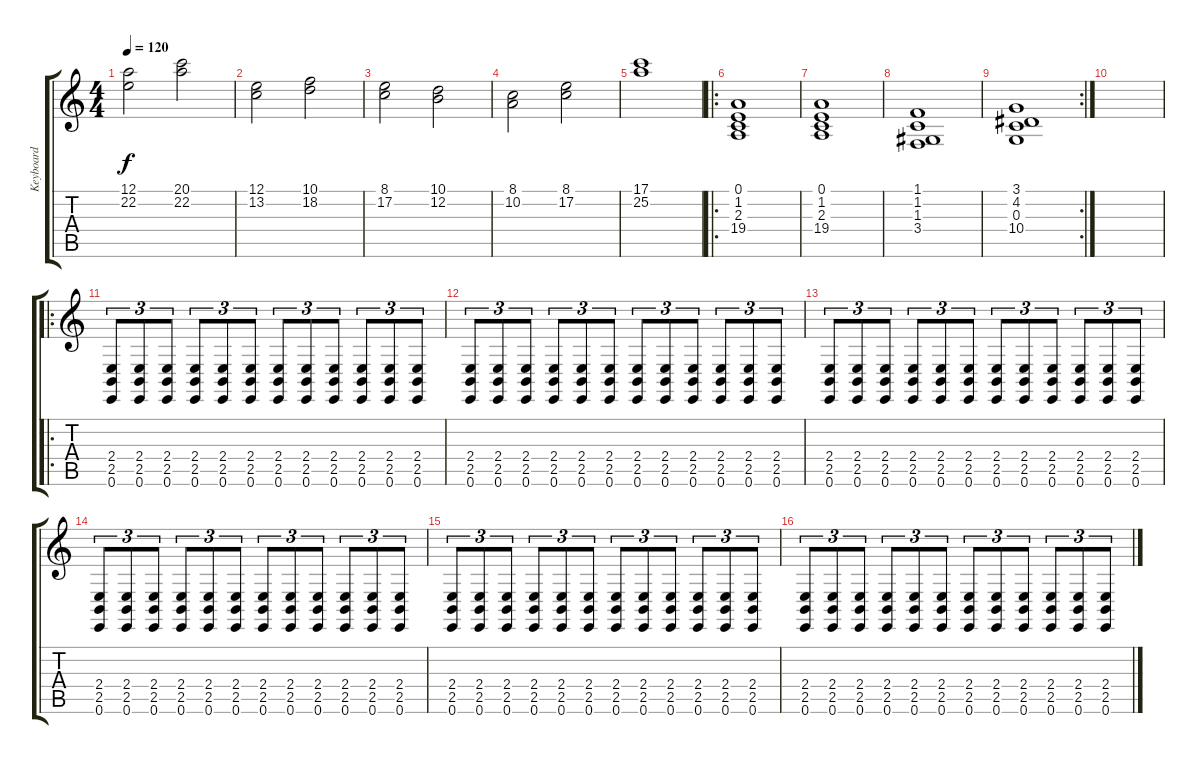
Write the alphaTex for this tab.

\track ("Keyboard" "Keyboard") {instrument choiraahs}
\staff {score tabs}
\tuning (E4 B3 G3 D3 A2 E2) {hide}
\ts (4 4)
\tempo 120
\clef g2
\ks c
(12.1 22.2).2{dy f} (20.1 22.2).2 |
(12.1 13.2).2 (10.1 18.2).2 |
(8.1 17.2).2 (10.1 12.2).2 |
(8.1 10.2).2 (8.1 17.2).2 |
(17.1 25.2).1 |
\ro
(0.1 1.2 2.3 19.4).1{instrument choiraahs} |
(0.1 1.2 2.3 19.4).1{instrument choiraahs} |
(1.1 1.2 1.3 3.4).1 |
\rc 2
(3.1 4.2 0.3 10.4).1 |
|
\ro
(2.4 2.5 0.6).8{tu (3 2)} (2.4 2.5 0.6).8{tu (3 2)} (2.4 2.5 0.6).8{tu (3 2)} (2.4 2.5 0.6).8{tu (3 2)} (2.4 2.5 0.6).8{tu (3 2)} (2.4 2.5 0.6).8{tu (3 2)} (2.4 2.5 0.6).8{tu (3 2)} (2.4 2.5 0.6).8{tu (3 2)} (2.4 2.5 0.6).8{tu (3 2)} (2.4 2.5 0.6).8{tu (3 2)} (2.4 2.5 0.6).8{tu (3 2)} (2.4 2.5 0.6).8{tu (3 2)} |
(2.4 2.5 0.6).8{tu (3 2)} (2.4 2.5 0.6).8{tu (3 2)} (2.4 2.5 0.6).8{tu (3 2)} (2.4 2.5 0.6).8{tu (3 2)} (2.4 2.5 0.6).8{tu (3 2)} (2.4 2.5 0.6).8{tu (3 2)} (2.4 2.5 0.6).8{tu (3 2)} (2.4 2.5 0.6).8{tu (3 2)} (2.4 2.5 0.6).8{tu (3 2)} (2.4 2.5 0.6).8{tu (3 2)} (2.4 2.5 0.6).8{tu (3 2)} (2.4 2.5 0.6).8{tu (3 2)} |
(2.4 2.5 0.6).8{tu (3 2)} (2.4 2.5 0.6).8{tu (3 2)} (2.4 2.5 0.6).8{tu (3 2)} (2.4 2.5 0.6).8{tu (3 2)} (2.4 2.5 0.6).8{tu (3 2)} (2.4 2.5 0.6).8{tu (3 2)} (2.4 2.5 0.6).8{tu (3 2)} (2.4 2.5 0.6).8{tu (3 2)} (2.4 2.5 0.6).8{tu (3 2)} (2.4 2.5 0.6).8{tu (3 2)} (2.4 2.5 0.6).8{tu (3 2)} (2.4 2.5 0.6).8{tu (3 2)} |
(2.4 2.5 0.6).8{tu (3 2)} (2.4 2.5 0.6).8{tu (3 2)} (2.4 2.5 0.6).8{tu (3 2)} (2.4 2.5 0.6).8{tu (3 2)} (2.4 2.5 0.6).8{tu (3 2)} (2.4 2.5 0.6).8{tu (3 2)} (2.4 2.5 0.6).8{tu (3 2)} (2.4 2.5 0.6).8{tu (3 2)} (2.4 2.5 0.6).8{tu (3 2)} (2.4 2.5 0.6).8{tu (3 2)} (2.4 2.5 0.6).8{tu (3 2)} (2.4 2.5 0.6).8{tu (3 2)} |
(2.4 2.5 0.6).8{tu (3 2)} (2.4 2.5 0.6).8{tu (3 2)} (2.4 2.5 0.6).8{tu (3 2)} (2.4 2.5 0.6).8{tu (3 2)} (2.4 2.5 0.6).8{tu (3 2)} (2.4 2.5 0.6).8{tu (3 2)} (2.4 2.5 0.6).8{tu (3 2)} (2.4 2.5 0.6).8{tu (3 2)} (2.4 2.5 0.6).8{tu (3 2)} (2.4 2.5 0.6).8{tu (3 2)} (2.4 2.5 0.6).8{tu (3 2)} (2.4 2.5 0.6).8{tu (3 2)} |
(2.4 2.5 0.6).8{tu (3 2)} (2.4 2.5 0.6).8{tu (3 2)} (2.4 2.5 0.6).8{tu (3 2)} (2.4 2.5 0.6).8{tu (3 2)} (2.4 2.5 0.6).8{tu (3 2)} (2.4 2.5 0.6).8{tu (3 2)} (2.4 2.5 0.6).8{tu (3 2)} (2.4 2.5 0.6).8{tu (3 2)} (2.4 2.5 0.6).8{tu (3 2)} (2.4 2.5 0.6).8{tu (3 2)} (2.4 2.5 0.6).8{tu (3 2)} (2.4 2.5 0.6).8{tu (3 2)}
